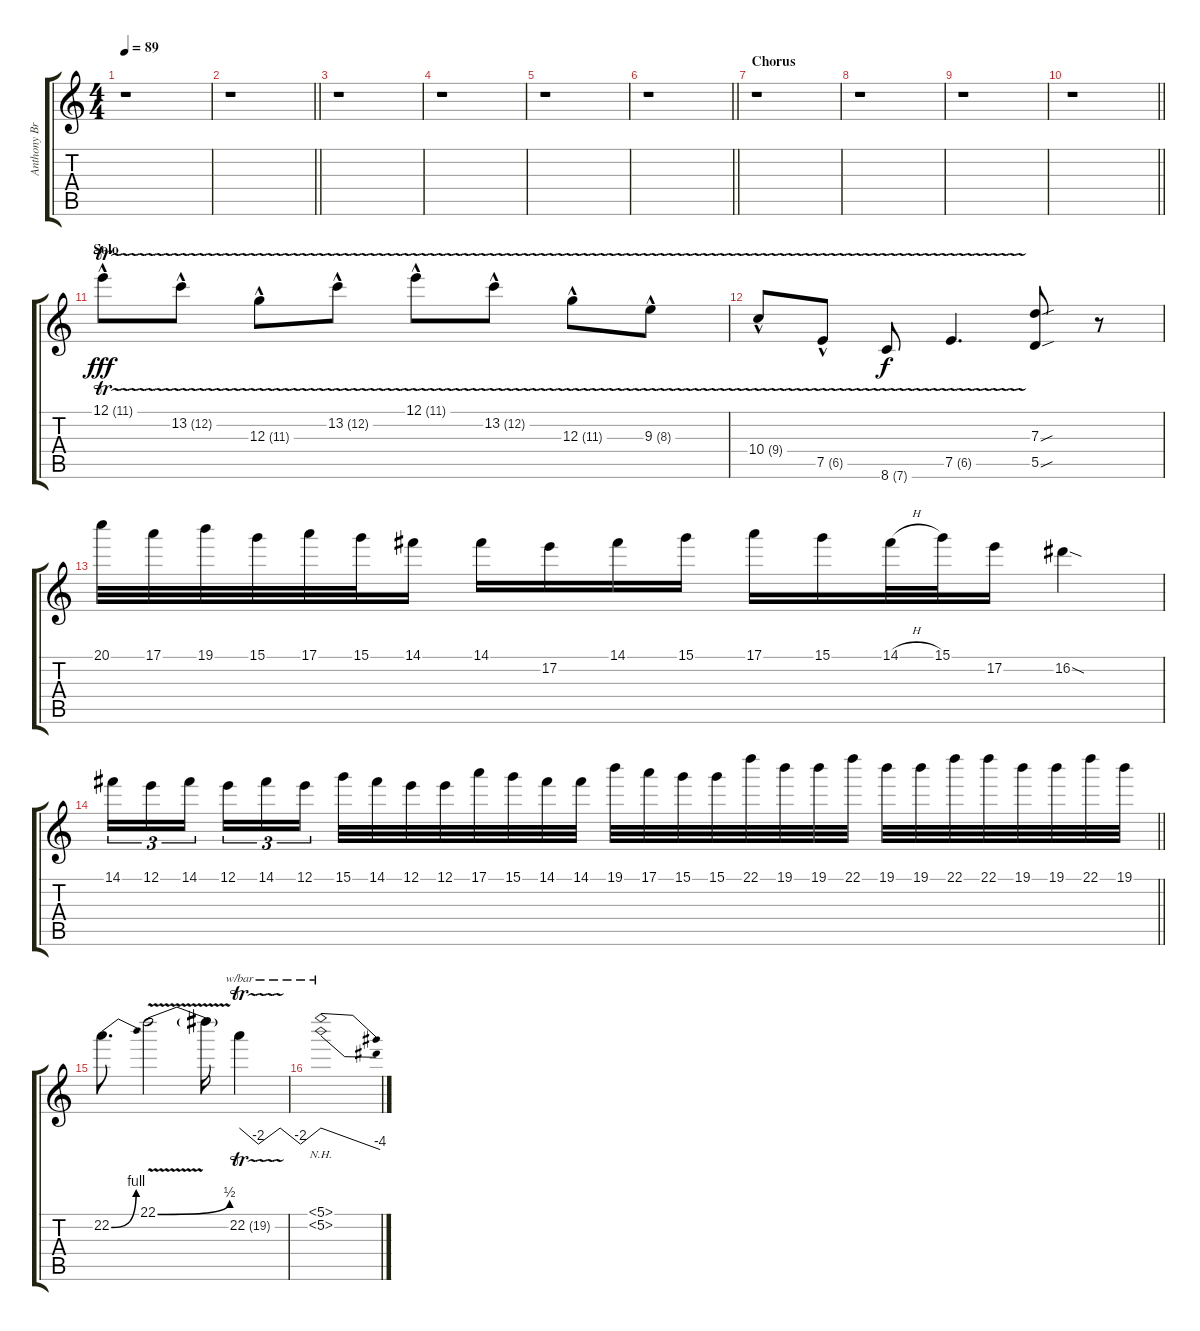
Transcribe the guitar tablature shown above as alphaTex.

\track ("Anthony Bramante (Solo Guitar)" "Anthony Br") {instrument overdrivenguitar}
\staff {score tabs}
\tuning (E4 B3 G3 D3 A2 E2) {hide}
\ts (4 4)
\tempo 89
\clef g2
\ks c
r.1{dy fff} |
\barLineRight lightlight
r.1 |
r.1 |
r.1 |
r.1 |
\barLineRight lightlight
r.1 |
\section ("" "Chorus")
r.1 |
r.1 |
r.1 |
\barLineRight lightlight
r.1 |
\section ("" "Solo")
12.1{tr (11 32) hac}.8 13.2{tr (12 32) hac}.8 12.3{tr (11 32) hac}.8 13.2{tr (12 32) hac}.8 12.1{tr (11 32) hac}.8 13.2{tr (12 32) hac}.8 12.3{tr (11 32) hac}.8 9.3{tr (8 32) hac}.8 |
10.4{tr (9 32) hac}.8 7.5{tr (6 32) hac}.8 8.6{tr (7 32)}.8{dy f} 7.5{tr (6 32)}.4{d} (7.3{sou} 5.5{sou}).8 r.8 |
20.1.32 17.1.32 19.1.32 15.1.32 17.1.32 15.1.32 14.1.16 14.1.16 17.2.16 14.1.16 15.1.16 17.1.16 15.1.16 14.1{h}.32 15.1.32 17.2.16 16.2{sod}.4 |
\barLineRight lightlight
14.1.16{tu (3 2)} 12.1.16{tu (3 2)} 14.1.16{tu (3 2) beam splitsecondary} 12.1.16{tu (3 2)} 14.1.16{tu (3 2)} 12.1.16{tu (3 2)} 15.1.32 14.1.32 12.1.32 12.1.32 17.1.32 15.1.32 14.1.32 14.1.32 19.1.32 17.1.32 15.1.32 15.1.32 22.1.32 19.1.32 19.1.32 22.1.32 19.1.32 19.1.32 22.1.32 22.1.32 19.1.32 19.1.32 22.1.32 19.1.32 |
22.2{be (bend 0 0 60 4)}.8{d} 22.1{be (bend 0 0 60 2) v}.2 22.1{t}.16 22.2{tr (19 32)}.4{tbe (custom default 0 0 14 -8 30 0 45 -8 60 0)} |
(5.1{nh} 5.2{nh}).1{tbe (dive default 0 0 60 -16)}
